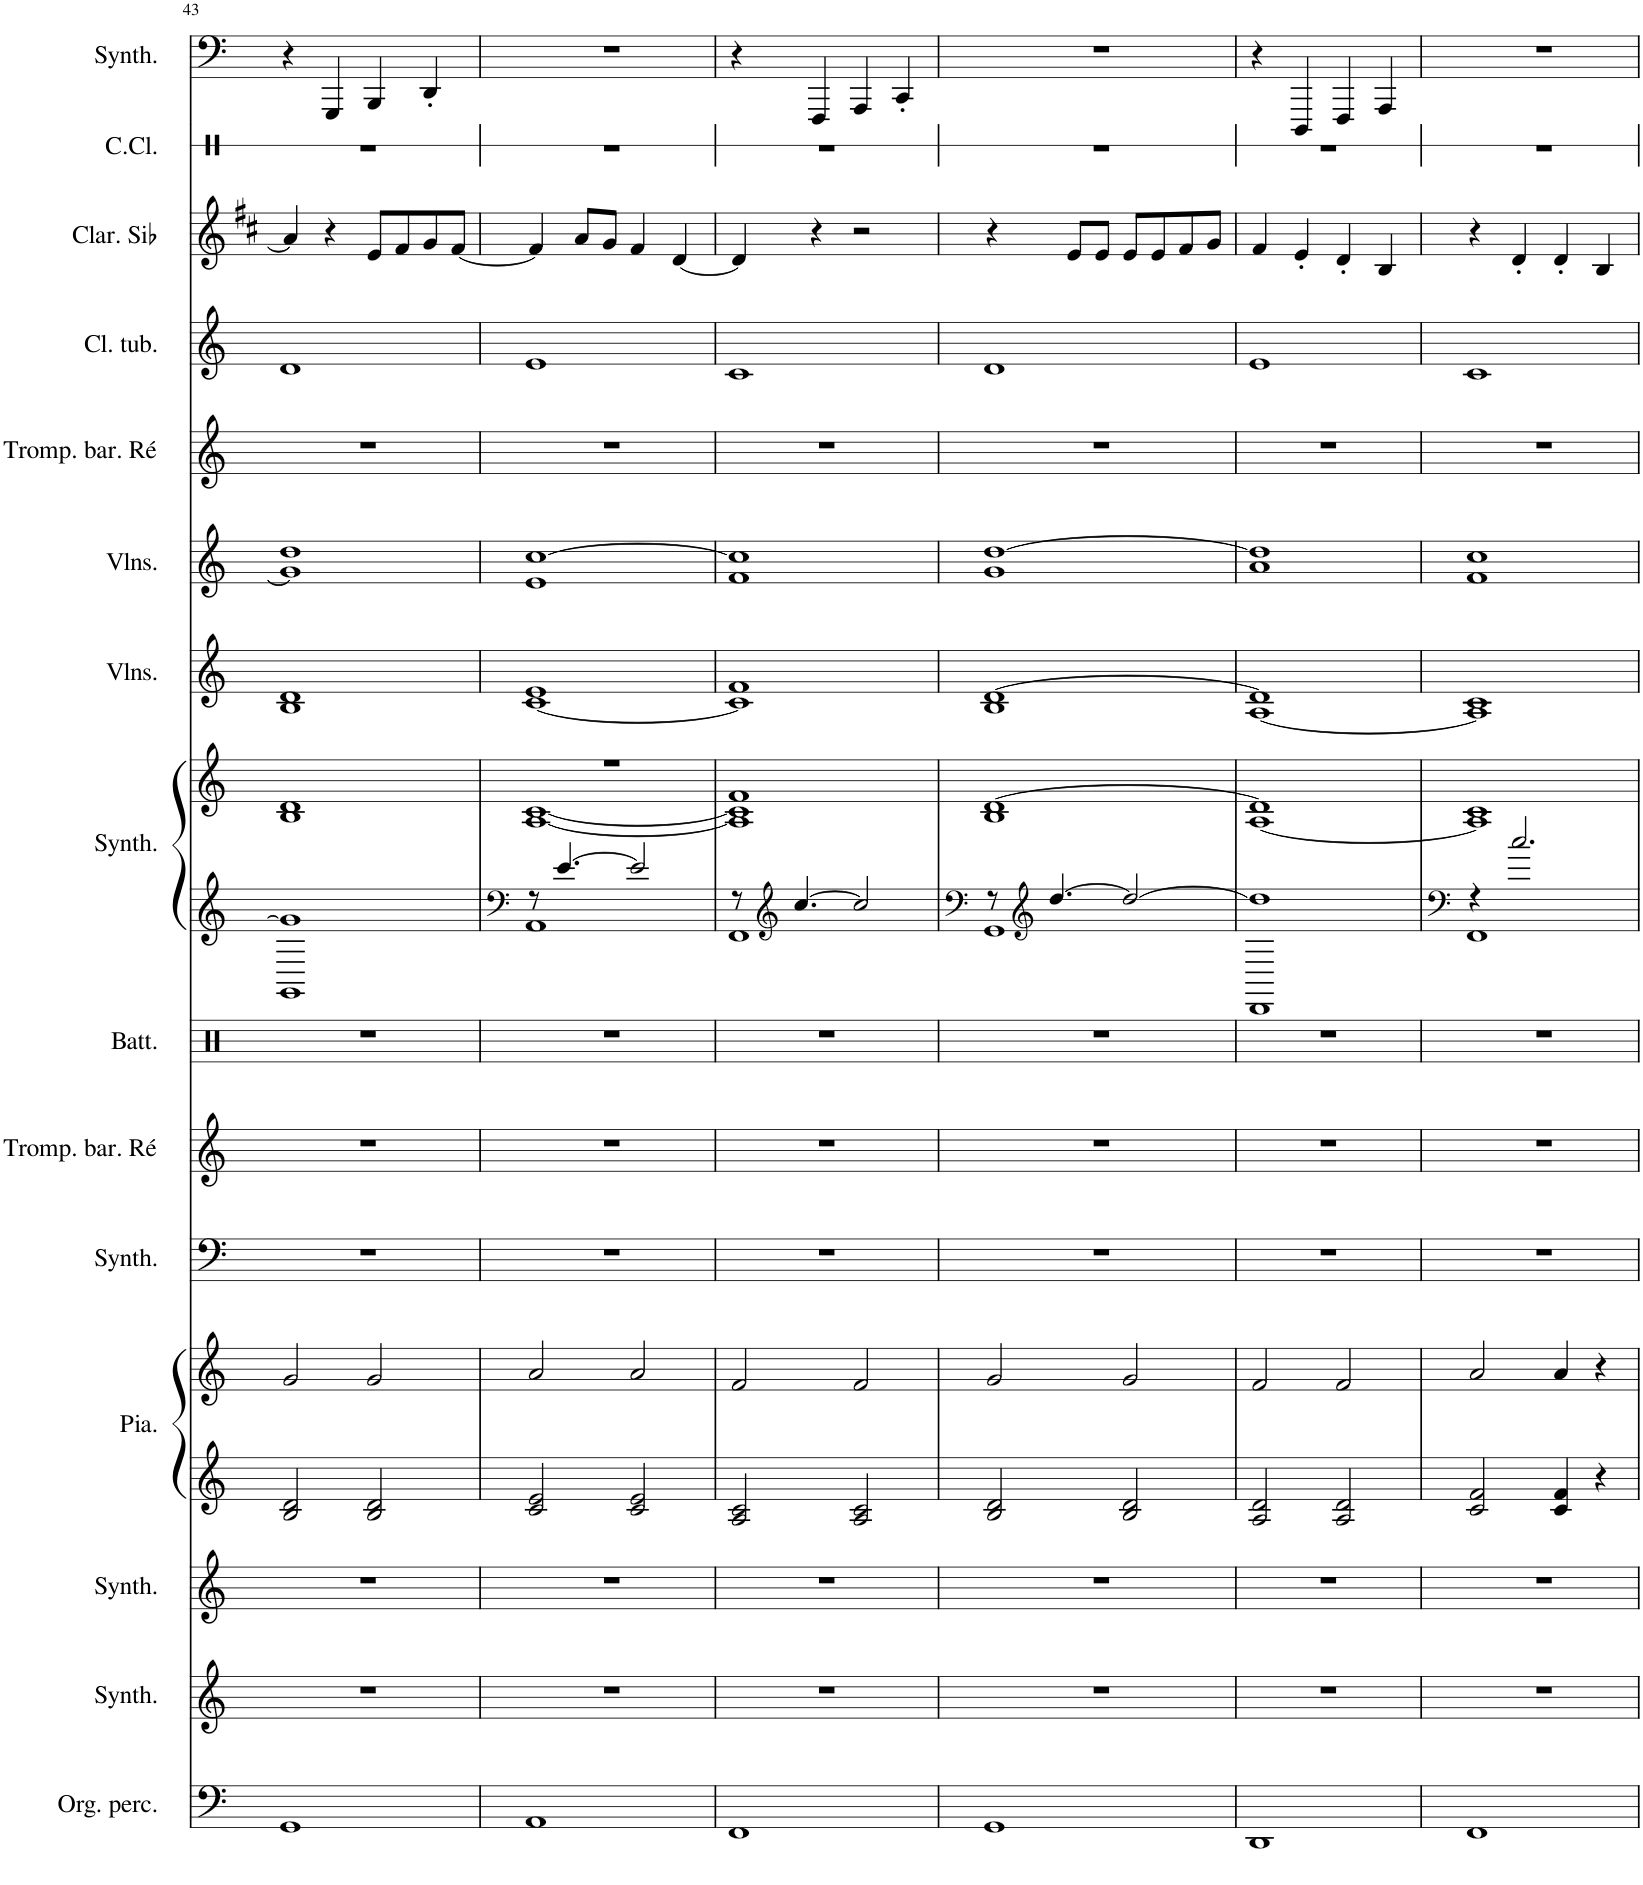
**kern	**kern	**kern	**kern	**kern	**kern	**kern	**kern	**kern	**kern	**kern	**kern	**kern	**kern	**kern	**kern	**kern
*part15	*part14	*part13	*part12	*part12	*part11	*part10	*part9	*part8	*part8	*part7	*part6	*part5	*part4	*part3	*part2	*part1
*staff17	*staff16	*staff15	*staff14	*staff13	*staff12	*staff11	*staff10	*staff9	*staff8	*staff7	*staff6	*staff5	*staff4	*staff3	*staff2	*staff1
*I"Orgue percussif	*I"Synthétiseur Pad	*I"Synthétiseur d'effets	*I"Piano	*	*I"Synthétiseur Pad	*I"Trompette baroque en Ré	*I"Batterie	*I"Synthétiseur Pad	*	*I"Violons	*I"Violons	*I"Trompette baroque en Ré	*I"Cloches tubulaires	*I"Clarinette en Sib	*I"Caisse claire	*I"Synthétiseur de basses
*I'Org. perc.	*I'Synth.	*I'Synth.	*I'Pia.	*	*I'Synth.	*I'Tromp. bar. Ré	*I'Batt.	*I'Synth.	*	*I'Vlns.	*I'Vlns.	*I'Tromp. bar. Ré	*I'Cl. tub.	*I'Clar. Sib	*I'C.Cl.	*I'Synth.
!!LO:PB:g=z
*clefF4	*clefG2	*clefG2	*clefG2	*clefG2	*clefF4	*clefG2	*clefX	*clefG2	*clefG2	*clefG2	*clefG2	*clefG2	*clefG2	*clefG2	*clefX	*clefF4
*	*	*	*	*	*	*Trd-1c-2	*	*	*	*	*	*Trd-1c-2	*	*Trd1c2	*	*
*k[]	*k[]	*k[]	*k[]	*k[]	*k[]	*k[]	*k[]	*k[]	*k[]	*k[]	*k[]	*k[]	*k[]	*k[f#c#]	*k[]	*k[]
*M4/4	*M4/4	*M4/4	*M4/4	*M4/4	*M4/4	*M4/4	*M4/4	*M4/4	*M4/4	*M4/4	*M4/4	*M4/4	*M4/4	*M4/4	*M4/4	*M4/4
=43	=43	=43	=43	=43	=43	=43	=43	=43	=43	=43	=43	=43	=43	=43	=43	=43
*	*	*	*	*	*	*	*	*	*	*	*^	*	*	*	*	*
1GG	1r	1r	2B/ 2d/	2g/	1r	1r	1r	1GG 1g]	1B 1d	1B 1d	1dd	1g]	1r	1d	4a/]	1r	4r
.	.	.	.	.	.	.	.	.	.	.	.	.	.	.	4r	.	4GGG/
.	.	.	2B/ 2d/	2g/	.	.	.	.	.	.	.	.	.	.	8e/L	.	4BBB/
.	.	.	.	.	.	.	.	.	.	.	.	.	.	.	8f#/	.	.
.	.	.	.	.	.	.	.	.	.	.	.	.	.	.	8g/	.	4DD'/
.	.	.	.	.	.	.	.	.	.	.	.	.	.	.	[8f#/J	.	.
=44	=44	=44	=44	=44	=44	=44	=44	=44	=44	=44	=44	=44	=44	=44	=44	=44	=44
*	*	*	*	*	*	*	*	*clefF4	*	*	*	*	*	*	*	*	*
*	*	*	*	*	*	*	*	*^	*^	*^	*	*	*	*	*	*	*
1AA	1r	1r	2c/ 2e/	2a/	1r	1r	1r	8r	1AA	1r	[1A [1c	1e	[1c	[1cc	1e	1r	1e	4f#/]	1r	1r
.	.	.	.	.	.	.	.	[4.e/	.	.	.	.	.	.	.	.	.	.	.	.
.	.	.	.	.	.	.	.	.	.	.	.	.	.	.	.	.	.	8a/L	.	.
.	.	.	.	.	.	.	.	.	.	.	.	.	.	.	.	.	.	8g/J	.	.
.	.	.	2c/ 2e/	2a/	.	.	.	2e/]	.	.	.	.	.	.	.	.	.	4f#/	.	.
.	.	.	.	.	.	.	.	.	.	.	.	.	.	.	.	.	.	[4d/	.	.
*	*	*	*	*	*	*	*	*	*	*	*	*	*	*v	*v	*	*	*	*	*
=45	=45	=45	=45	=45	=45	=45	=45	=45	=45	=45	=45	=45	=45	=45	=45	=45	=45	=45	=45
1FF	1r	1r	2A/ 2c/	2f/	1r	1r	1r	8r	1FF	1f	1A] 1c]	1f	1c]	1f 1cc]	1r	1c	4d/]	1r	4r
*	*	*	*	*	*	*	*	*clefG2	*	*	*	*	*	*	*	*	*	*	*
.	.	.	.	.	.	.	.	[4.cc/	.	.	.	.	.	.	.	.	.	.	.
.	.	.	.	.	.	.	.	.	.	.	.	.	.	.	.	.	4r	.	4FFF/
.	.	.	2A/ 2c/	2f/	.	.	.	2cc/]	.	.	.	.	.	.	.	.	2r	.	4AAA/
.	.	.	.	.	.	.	.	.	.	.	.	.	.	.	.	.	.	.	4CC'/
=46	=46	=46	=46	=46	=46	=46	=46	=46	=46	=46	=46	=46	=46	=46	=46	=46	=46	=46	=46
*	*	*	*	*	*	*	*	*clefF4	*	*	*	*	*	*	*	*	*	*	*
*	*	*	*	*	*	*	*	*	*	*	*	*	*	*^	*	*	*	*	*
1GG	1r	1r	2B/ 2d/	2g/	1r	1r	1r	8r	1GG	[1d	1B	[1d	1B	[1dd	1g	1r	1d	4r	1r	1r
*	*	*	*	*	*	*	*	*clefG2	*	*	*	*	*	*	*	*	*	*	*	*
.	.	.	.	.	.	.	.	[4.dd/	.	.	.	.	.	.	.	.	.	.	.	.
.	.	.	.	.	.	.	.	.	.	.	.	.	.	.	.	.	.	8e/L	.	.
.	.	.	.	.	.	.	.	.	.	.	.	.	.	.	.	.	.	8e/J	.	.
.	.	.	2B/ 2d/	2g/	.	.	.	2dd/_	.	.	.	.	.	.	.	.	.	8e/L	.	.
.	.	.	.	.	.	.	.	.	.	.	.	.	.	.	.	.	.	8e/	.	.
.	.	.	.	.	.	.	.	.	.	.	.	.	.	.	.	.	.	8f#/	.	.
.	.	.	.	.	.	.	.	.	.	.	.	.	.	.	.	.	.	8g/J	.	.
*	*	*	*	*	*	*	*	*v	*v	*	*	*	*	*v	*v	*	*	*	*	*
=47	=47	=47	=47	=47	=47	=47	=47	=47	=47	=47	=47	=47	=47	=47	=47	=47	=47	=47
1DD	1r	1r	2A/ 2d/	2f/	1r	1r	1r	1DD 1dd]	1d]	[1A	1d]	[1A	1a 1dd]	1r	1e	4f#/	1r	4r
.	.	.	.	.	.	.	.	.	.	.	.	.	.	.	.	4e'/	.	4DDD/
.	.	.	2A/ 2d/	2f/	.	.	.	.	.	.	.	.	.	.	.	4d'/	.	4FFF/
.	.	.	.	.	.	.	.	.	.	.	.	.	.	.	.	4B/	.	4AAA/
=48	=48	=48	=48	=48	=48	=48	=48	=48	=48	=48	=48	=48	=48	=48	=48	=48	=48	=48
*	*	*	*	*	*	*	*	*clefF4	*	*	*	*	*	*	*	*	*	*
*	*	*	*	*	*	*	*	*^	*	*	*	*	*	*	*	*	*	*
1FF	1r	1r	2c/ 2f/	2a/	1r	1r	1r	4r	1FF	1c	1A]	1c	1A]	1f 1cc	1r	1c	4r	1r	1r
.	.	.	.	.	.	.	.	2.cc/	.	.	.	.	.	.	.	.	4d'/	.	.
.	.	.	4c/ 4f/	4a/	.	.	.	.	.	.	.	.	.	.	.	.	4d'/	.	.
.	.	.	4r	4r	.	.	.	.	.	.	.	.	.	.	.	.	4B/	.	.
*	*	*	*	*	*	*	*	*v	*v	*	*	*v	*v	*	*	*	*	*	*
*	*	*	*	*	*	*	*	*	*v	*v	*	*	*	*	*	*	*
=	=	=	=	=	=	=	=	=	=	=	=	=	=	=	=	=
*-	*-	*-	*-	*-	*-	*-	*-	*-	*-	*-	*-	*-	*-	*-	*-	*-
